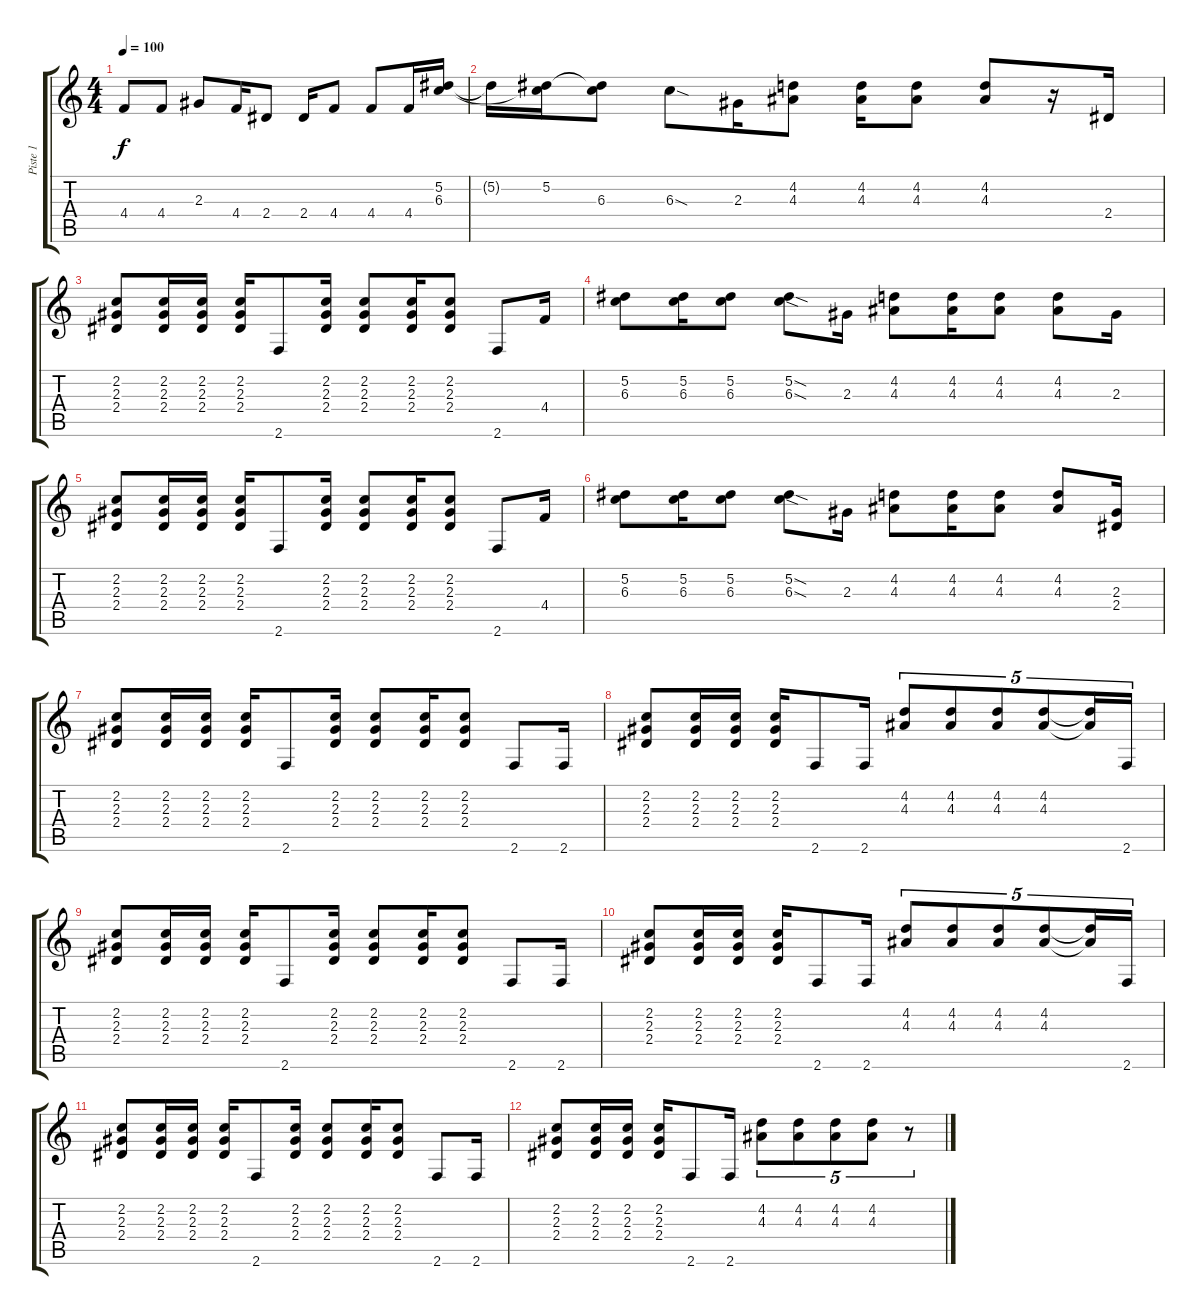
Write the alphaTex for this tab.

\track ("Piste 1" "Piste 1") {instrument overdrivenguitar}
\staff {score tabs}
\tuning (Eb4 Bb3 Gb3 Db3 Ab2 Eb2) {hide}
\ts (4 4)
\tempo 100
\clef g2
\ks c
4.4.8{dy f} 4.4.8 2.3.8 4.4.16 2.4.8 2.4.16 4.4.8 4.4.8 4.4.16 (5.2 6.3).16 |
5.2{t}.16 (5.2 6.3{t}).16 (5.2{t} 6.3).8 6.3{sod}.8 2.3.16 (4.2 4.3).8 (4.2 4.3).16 (4.2 4.3).8 (4.2 4.3).8 r.16 2.4.16 |
(2.2 2.3 2.4).8 (2.2 2.3 2.4).16 (2.2 2.3 2.4).16 (2.2 2.3 2.4).16 2.6.8 (2.2 2.3 2.4).16 (2.2 2.3 2.4).8 (2.2 2.3 2.4).16 (2.2 2.3 2.4).8 2.6.8 4.4.16 |
(5.2 6.3).8 (5.2 6.3).16 (5.2 6.3).8 (5.2{sod} 6.3{sod}).8 2.3.16 (4.2 4.3).8 (4.2 4.3).16 (4.2 4.3).8 (4.2 4.3).8 2.3.16 |
(2.2 2.3 2.4).8 (2.2 2.3 2.4).16 (2.2 2.3 2.4).16 (2.2 2.3 2.4).16 2.6.8 (2.2 2.3 2.4).16 (2.2 2.3 2.4).8 (2.2 2.3 2.4).16 (2.2 2.3 2.4).8 2.6.8 4.4.16 |
(5.2 6.3).8 (5.2 6.3).16 (5.2 6.3).8 (5.2{sod} 6.3{sod}).8 2.3.16 (4.2 4.3).8 (4.2 4.3).16 (4.2 4.3).8 (4.2 4.3).8 (2.3 2.4).16 |
(2.2 2.3 2.4).8 (2.2 2.3 2.4).16 (2.2 2.3 2.4).16 (2.2 2.3 2.4).16 2.6.8 (2.2 2.3 2.4).16 (2.2 2.3 2.4).8 (2.2 2.3 2.4).16 (2.2 2.3 2.4).8 2.6.8 2.6.16 |
(2.2 2.3 2.4).8 (2.2 2.3 2.4).16 (2.2 2.3 2.4).16 (2.2 2.3 2.4).16 2.6.8 2.6.16 (4.2 4.3).8{tu (5 4)} (4.2 4.3).8{tu (5 4)} (4.2 4.3).8{tu (5 4)} (4.2 4.3).8{tu (5 4)} (4.2{t} 4.3{t}).16{tu (5 4)} 2.6.16{tu (5 4)} |
(2.2 2.3 2.4).8 (2.2 2.3 2.4).16 (2.2 2.3 2.4).16 (2.2 2.3 2.4).16 2.6.8 (2.2 2.3 2.4).16 (2.2 2.3 2.4).8 (2.2 2.3 2.4).16 (2.2 2.3 2.4).8 2.6.8 2.6.16 |
(2.2 2.3 2.4).8 (2.2 2.3 2.4).16 (2.2 2.3 2.4).16 (2.2 2.3 2.4).16 2.6.8 2.6.16 (4.2 4.3).8{tu (5 4)} (4.2 4.3).8{tu (5 4)} (4.2 4.3).8{tu (5 4)} (4.2 4.3).8{tu (5 4)} (4.2{t} 4.3{t}).16{tu (5 4)} 2.6.16{tu (5 4)} |
(2.2 2.3 2.4).8 (2.2 2.3 2.4).16 (2.2 2.3 2.4).16 (2.2 2.3 2.4).16 2.6.8 (2.2 2.3 2.4).16 (2.2 2.3 2.4).8 (2.2 2.3 2.4).16 (2.2 2.3 2.4).8 2.6.8 2.6.16 |
(2.2 2.3 2.4).8 (2.2 2.3 2.4).16 (2.2 2.3 2.4).16 (2.2 2.3 2.4).16 2.6.8 2.6.16 (4.2 4.3).8{tu (5 4)} (4.2 4.3).8{tu (5 4)} (4.2 4.3).8{tu (5 4)} (4.2 4.3).8{tu (5 4)} r.8{tu (5 4)}
